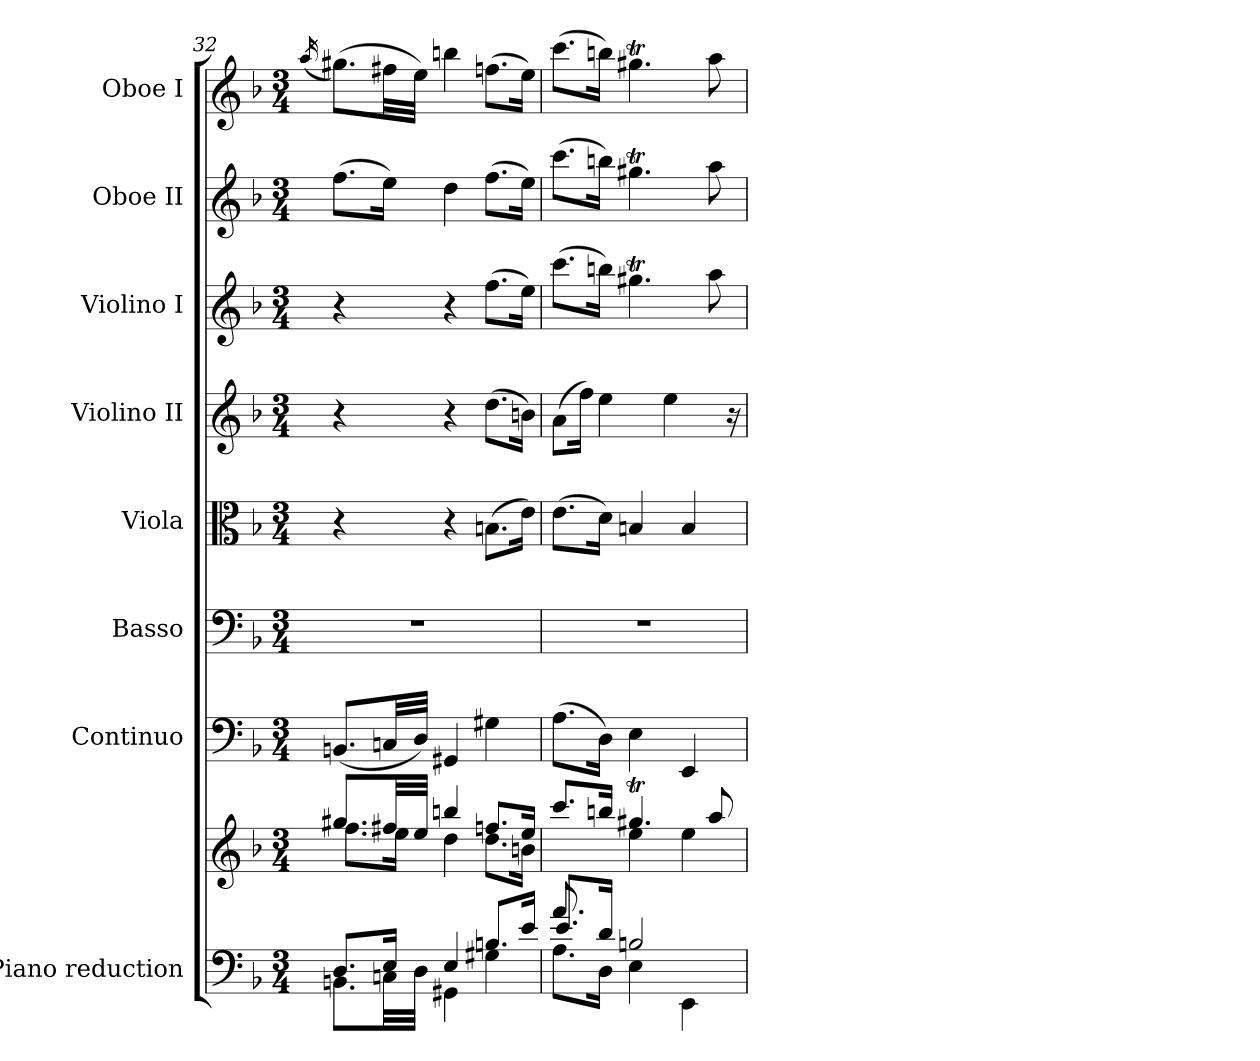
**kern	**kern	**kern	**kern	**kern	**kern	**kern	**kern	**kern
*part8	*part8	*part7	*part6	*part5	*part4	*part3	*part2	*part1
*staff9	*staff8	*staff7	*staff6	*staff5	*staff4	*staff3	*staff2	*staff1
*I"Piano reduction	*	*I"Continuo	*I"Basso	*I"Viola	*I"Violino II	*I"Violino I	*I"Oboe II	*I"Oboe I
*I'Pno	*	*	*	*	*	*	*I'Ob	*I'Ob
*clefF4	*clefG2	*clefF4	*clefF4	*clefC3	*clefG2	*clefG2	*clefG2	*clefG2
*k[b-]	*k[b-]	*k[b-]	*k[b-]	*k[b-]	*k[b-]	*k[b-]	*k[b-]	*k[b-]
*M3/4	*M3/4	*M3/4	*M3/4	*M3/4	*M3/4	*M3/4	*M3/4	*M3/4
=32	=32	=32	=32	=32	=32	=32	=32	=32
.	.	.	.	.	.	.	.	(16qaa/
*^	*^	*	*	*	*	*	*	*
8.D/L	8.BBn\L	8.gg#X/L	8.ff\L	(8.BBn/L	2.r	4r	4r	4r	(8.ff\L	(8.gg#X\L)
16E/Jk	32Cn\LL	32ff#X/LL	16ee\Jk	32Cn/LL	.	.	.	.	16ee\Jk)	32ff#X\LL
.	32D\JJJ	32ee/JJJ	.	32D/JJJ)	.	.	.	.	.	32ee\JJJ)
4E/	4GG#X\	4bbn/	4dd\	4GG#X/	.	4r	4r	4r	4dd\	4bbn\
8.Bn/L	4G#X\	8.ffn/L	8.dd\L	4G#X\	.	(8.Bn\L	(8.dd\L	(8.ff\L	(8.ff\L	(8.ffn\L
16e/Jk	.	16ee/Jk	16bn\Jk	.	.	16e\Jk)	16bn\Jk)	16ee\Jk)	16ee\Jk)	16ee\Jk)
=33	=33	=33	=33	=33	=33	=33	=33	=33	=33	=33
*	*^	*	*	*	*	*	*	*	*	*
8.a/L	8.e/L	8.A\L	8.ccc/L	8.ryy	(8.A\L	2.r	(8.e\L	(8a\L	(8.ccc\L	(8.ccc\L	(8.ccc\L
.	.	.	.	.	.	.	.	16ff\Jk)	.	.	.
2ryy	16d/Jk	16D\Jk	16bbn/Jk	16ff\Jk	16D\Jk)	.	16d\Jk)	4ee\	16bbn\Jk)	16bbn\Jk)	16bbn\Jk)
.	2Bn/	4E\	4.gg#Xt/	4ee\	4E\	.	4Bn/	.	4.gg#Xt\	4.gg#Xt\	4.gg#Xt\
.	.	.	.	.	.	.	.	4ee\	.	.	.
.	.	4EE\	.	4ee\	4EE/	.	4B/	.	.	.	.
.	.	.	8aa/	.	.	.	.	.	8aa\	8aa\	8aa\
16ryy	.	.	.	.	.	.	.	16r	.	.	.
*v	*v	*v	*	*	*	*	*	*	*	*	*
*	*v	*v	*	*	*	*	*	*	*
=	=	=	=	=	=	=	=	=
*-	*-	*-	*-	*-	*-	*-	*-	*-
